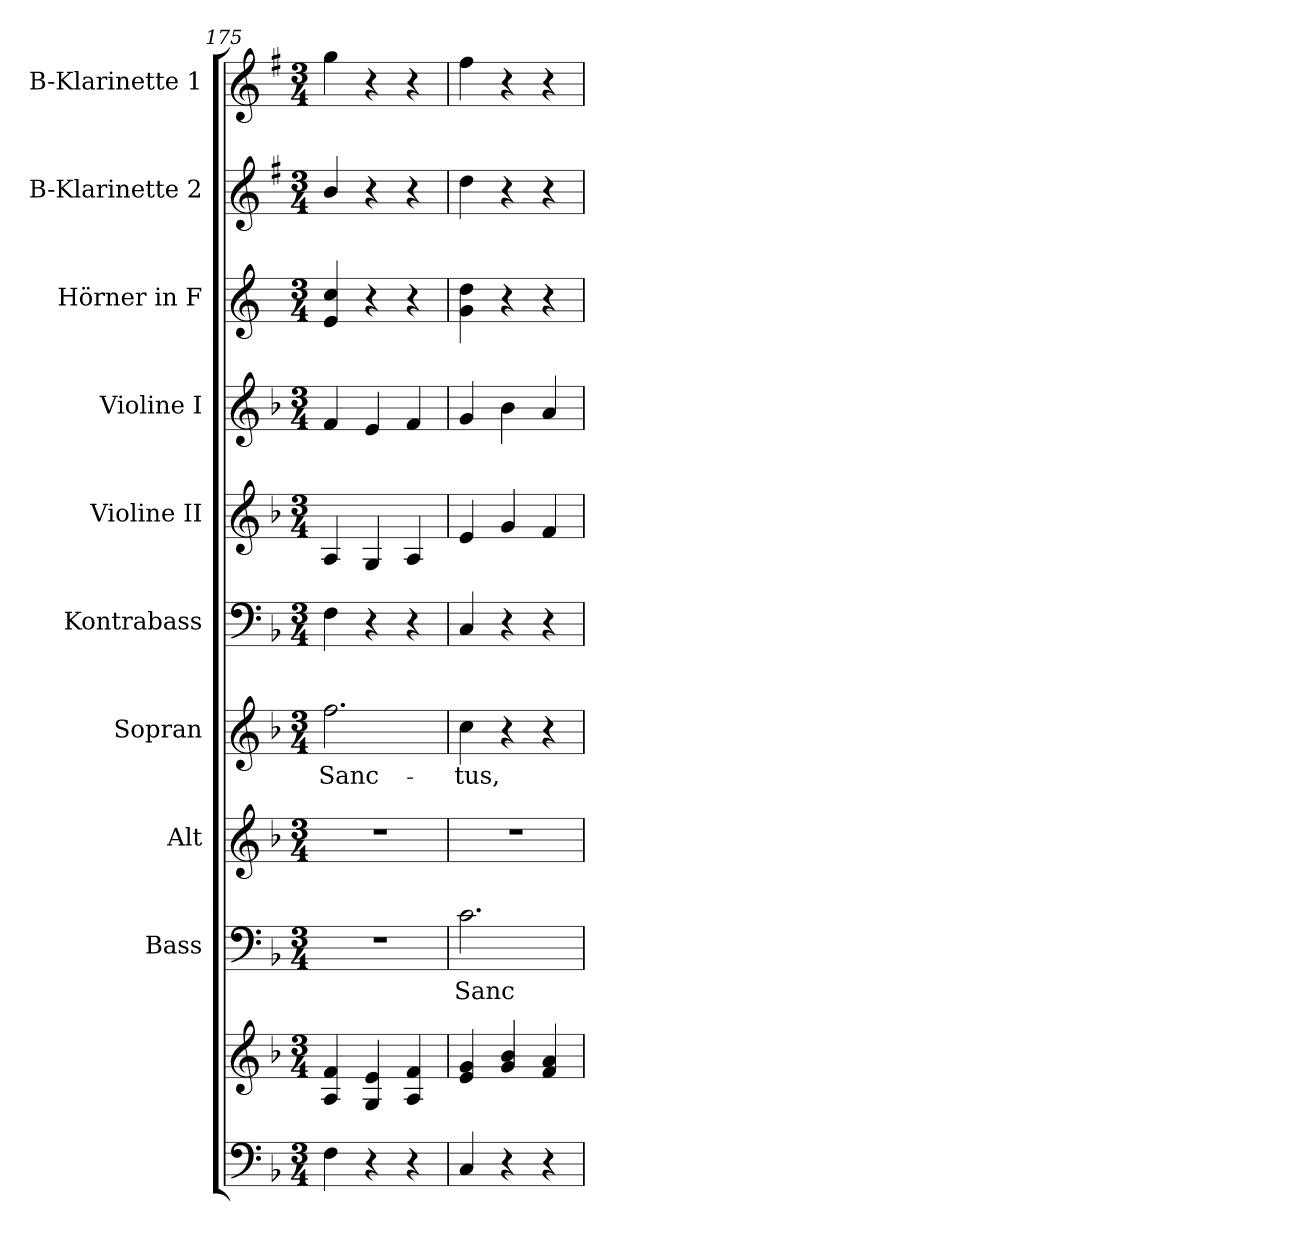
**kern	**kern	**kern	**text	**kern	**kern	**text	**kern	**kern	**kern	**kern	**kern	**kern
*part10	*part10	*part9	*part9	*part8	*part7	*part7	*part6	*part5	*part4	*part3	*part2	*part1
*staff11	*staff10	*staff9	*staff9	*staff8	*staff7	*staff7	*staff6	*staff5	*staff4	*staff3	*staff2	*staff1
*	*	*I"Bass	*	*I"Alt	*I"Sopran	*	*I"Kontrabass	*I"Violine II	*I"Violine I	*I"Hörner in F	*I"B-Klarinette 2	*I"B-Klarinette 1
*	*	*I'B.	*	*I'A.	*I'S.	*	*I'Kb.	*I'Vl. II	*I'Vl. I	*	*I'B Kl. 2	*I'B Kl. 1
*clefF4	*clefG2	*clefF4	*	*clefG2	*clefG2	*	*clefF4	*clefG2	*clefG2	*clefG2	*clefG2	*clefG2
*	*	*	*	*	*	*	*ITrd7c12	*	*	*ITrd4c7	*ITrd1c2	*ITrd1c2
*k[b-]	*k[b-]	*k[b-]	*	*k[b-]	*k[b-]	*	*k[b-]	*k[b-]	*k[b-]	*k[b-]	*k[b-]	*k[b-]
*F:	*F:	*F:	*	*F:	*F:	*	*F:	*F:	*F:	*F:	*F:	*F:
*M3/4	*M3/4	*M3/4	*	*M3/4	*M3/4	*	*M3/4	*M3/4	*M3/4	*M3/4	*M3/4	*M3/4
=175	=175	=175	=175	=175	=175	=175	=175	=175	=175	=175	=175	=175
!	!	!	!	!	!	!LO:LY:b	!	!	!	!	!	!
4F\	4A/ 4f/	2.r	.	2.r	2.ff\	Sanc-	4FF\	4A/	4f/	4A/ 4f/	4a/	4ff\
4r	4G/ 4e/	.	.	.	.	.	4r	4G/	4e/	4r	4r	4r
4r	4A/ 4f/	.	.	.	.	.	4r	4A/	4f/	4r	4r	4r
=176	=176	=176	=176	=176	=176	=176	=176	=176	=176	=176	=176	=176
!	!	!	!LO:LY:b	!	!	!LO:LY:b	!	!	!	!	!	!
4C/	4e/ 4g/	2.c\	Sanc-	2.r	4cc\	-tus,	4CC/	4e/	4g/	4c\ 4g\	4cc\	4ee\
4r	4g/ 4b-/	.	.	.	4r	.	4r	4g/	4b-\	4r	4r	4r
4r	4f/ 4a/	.	.	.	4r	.	4r	4f/	4a/	4r	4r	4r
=	=	=	=	=	=	=	=	=	=	=	=	=
*-	*-	*-	*-	*-	*-	*-	*-	*-	*-	*-	*-	*-
